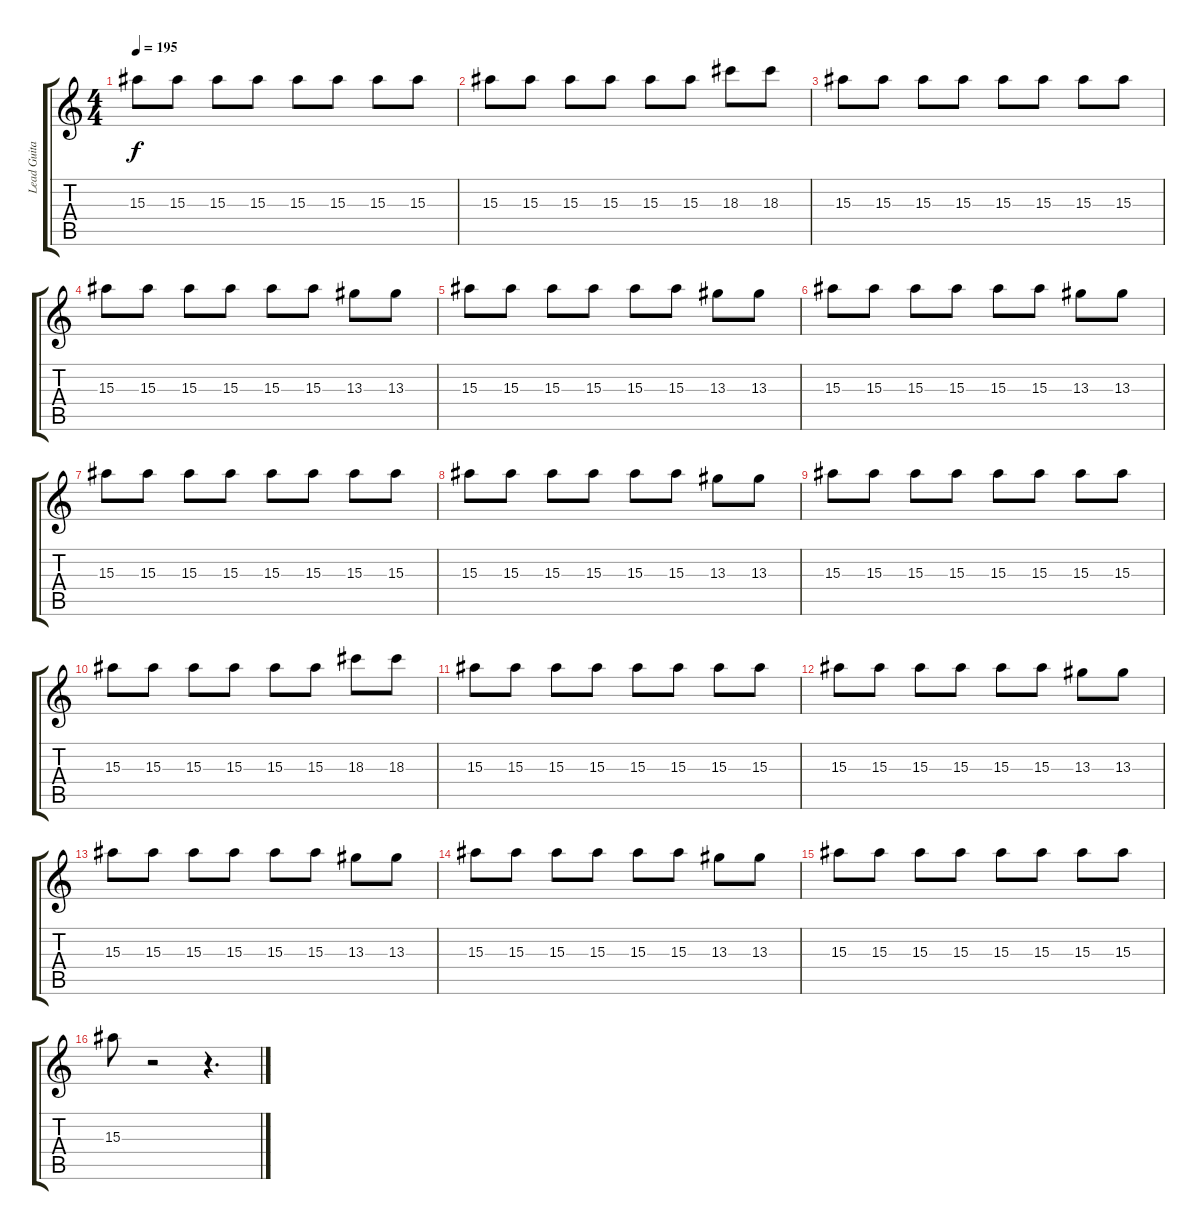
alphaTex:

\track ("Lead Guitar" "Lead Guita") {instrument overdrivenguitar}
\staff {score tabs}
\tuning (E4 B3 G3 D3 A2 E2) {hide}
\ts (4 4)
\tempo 195
\clef g2
\ks c
15.3.8{dy f} 15.3.8 15.3.8 15.3.8 15.3.8 15.3.8 15.3.8 15.3.8 |
15.3.8 15.3.8 15.3.8 15.3.8 15.3.8 15.3.8 18.3.8 18.3.8 |
15.3.8 15.3.8 15.3.8 15.3.8 15.3.8 15.3.8 15.3.8 15.3.8 |
15.3.8 15.3.8 15.3.8 15.3.8 15.3.8 15.3.8 13.3.8 13.3.8 |
15.3.8 15.3.8 15.3.8 15.3.8 15.3.8 15.3.8 13.3.8 13.3.8 |
15.3.8 15.3.8 15.3.8 15.3.8 15.3.8 15.3.8 13.3.8 13.3.8 |
15.3.8 15.3.8 15.3.8 15.3.8 15.3.8 15.3.8 15.3.8 15.3.8 |
15.3.8 15.3.8 15.3.8 15.3.8 15.3.8 15.3.8 13.3.8 13.3.8 |
15.3.8 15.3.8 15.3.8 15.3.8 15.3.8 15.3.8 15.3.8 15.3.8 |
15.3.8 15.3.8 15.3.8 15.3.8 15.3.8 15.3.8 18.3.8 18.3.8 |
15.3.8 15.3.8 15.3.8 15.3.8 15.3.8 15.3.8 15.3.8 15.3.8 |
15.3.8 15.3.8 15.3.8 15.3.8 15.3.8 15.3.8 13.3.8 13.3.8 |
15.3.8 15.3.8 15.3.8 15.3.8 15.3.8 15.3.8 13.3.8 13.3.8 |
15.3.8 15.3.8 15.3.8 15.3.8 15.3.8 15.3.8 13.3.8 13.3.8 |
15.3.8 15.3.8 15.3.8 15.3.8 15.3.8 15.3.8 15.3.8 15.3.8 |
15.3.8 r.2 r.4{d}
